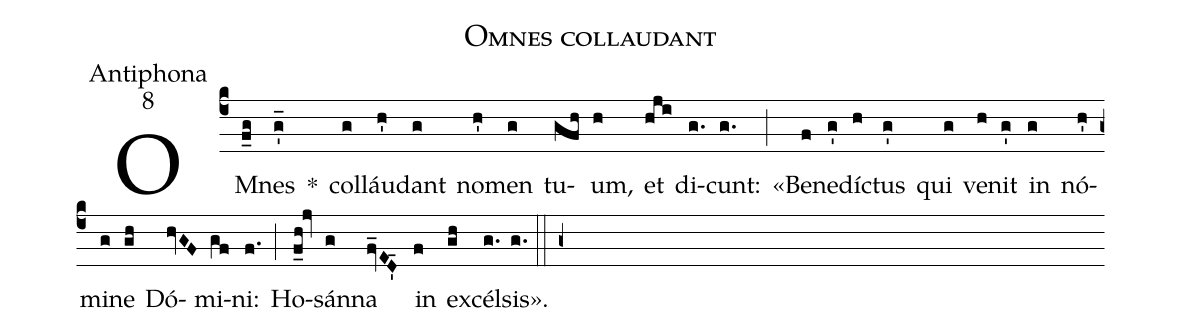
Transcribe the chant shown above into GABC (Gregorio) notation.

name: Omnes collaudant;
office-part: Antiphona;
mode: 8;
%%
(c4) OM(f_g)nes(g'_) *() col(g)láu(h')dant(g) no(h')men(g) tu(gfh)um,(h) et(hji) di(g.)cunt:(g.) (;) «Be(f)ne(g')díc(h)tus(g') qui(g) ve(h)nit(g') in(g) nó(h')mi(g)ne(gh) Dó(hvGF)mi(gf)ni:(f.) (;) Ho(f_h!jv)sán(g)na(fv_ED'_4) in(f) ex(gh)cél(g.)sis».(g.) (::)
(g+)
